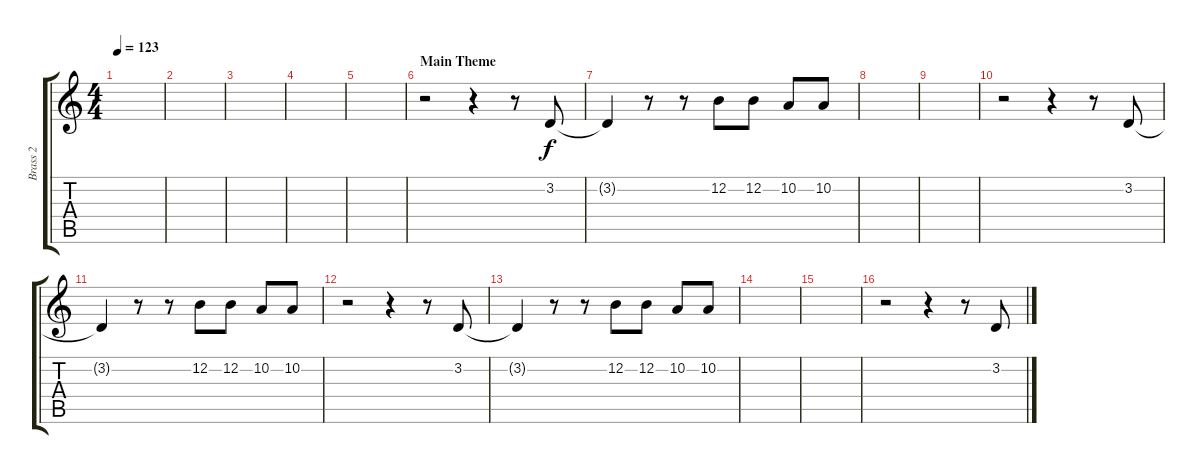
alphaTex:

\track ("Brass 2" "Brass 2") {instrument trombone}
\staff {score tabs}
\tuning (E4 B3 G3 D3 A2 E2) {hide}
\ts (4 4)
\tempo 123
\clef g2
\ks c
|
|
|
|
|
\section ("" "Main Theme")
r.2 r.4 r.8 3.2.8 |
3.2{t}.4 r.8 r.8 12.2.8 12.2.8 10.2.8 10.2.8 |
|
|
r.2 r.4 r.8 3.2.8 |
3.2{t}.4 r.8 r.8 12.2.8 12.2.8 10.2.8 10.2.8 |
r.2 r.4 r.8 3.2.8 |
3.2{t}.4 r.8 r.8 12.2.8 12.2.8 10.2.8 10.2.8 |
|
|
r.2 r.4 r.8 3.2.8
